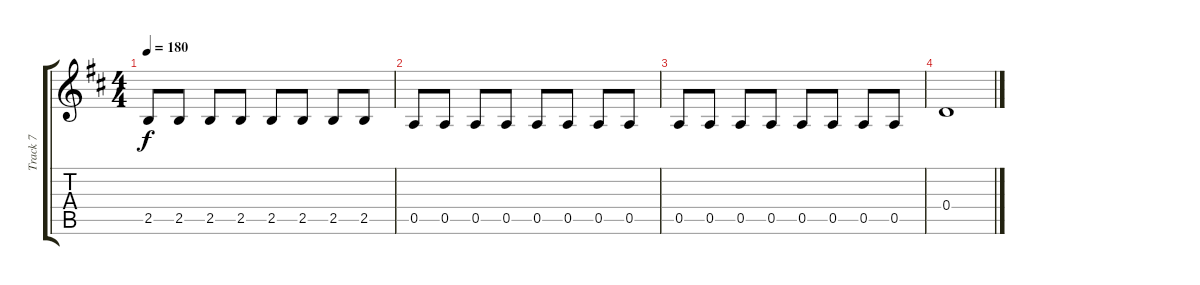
\track ("Track 7" "Track 7") {instrument electricbassfinger}
\staff {score tabs}
\tuning (E4 B3 G3 D3 A2 E2) {hide}
\ts (4 4)
\tempo 180
\clef g2
\ks d
2.5.8{dy f} 2.5.8 2.5.8 2.5.8 2.5.8 2.5.8 2.5.8 2.5.8 |
0.5.8 0.5.8 0.5.8 0.5.8 0.5.8 0.5.8 0.5.8 0.5.8 |
0.5.8 0.5.8 0.5.8 0.5.8 0.5.8 0.5.8 0.5.8 0.5.8 |
0.4.1
